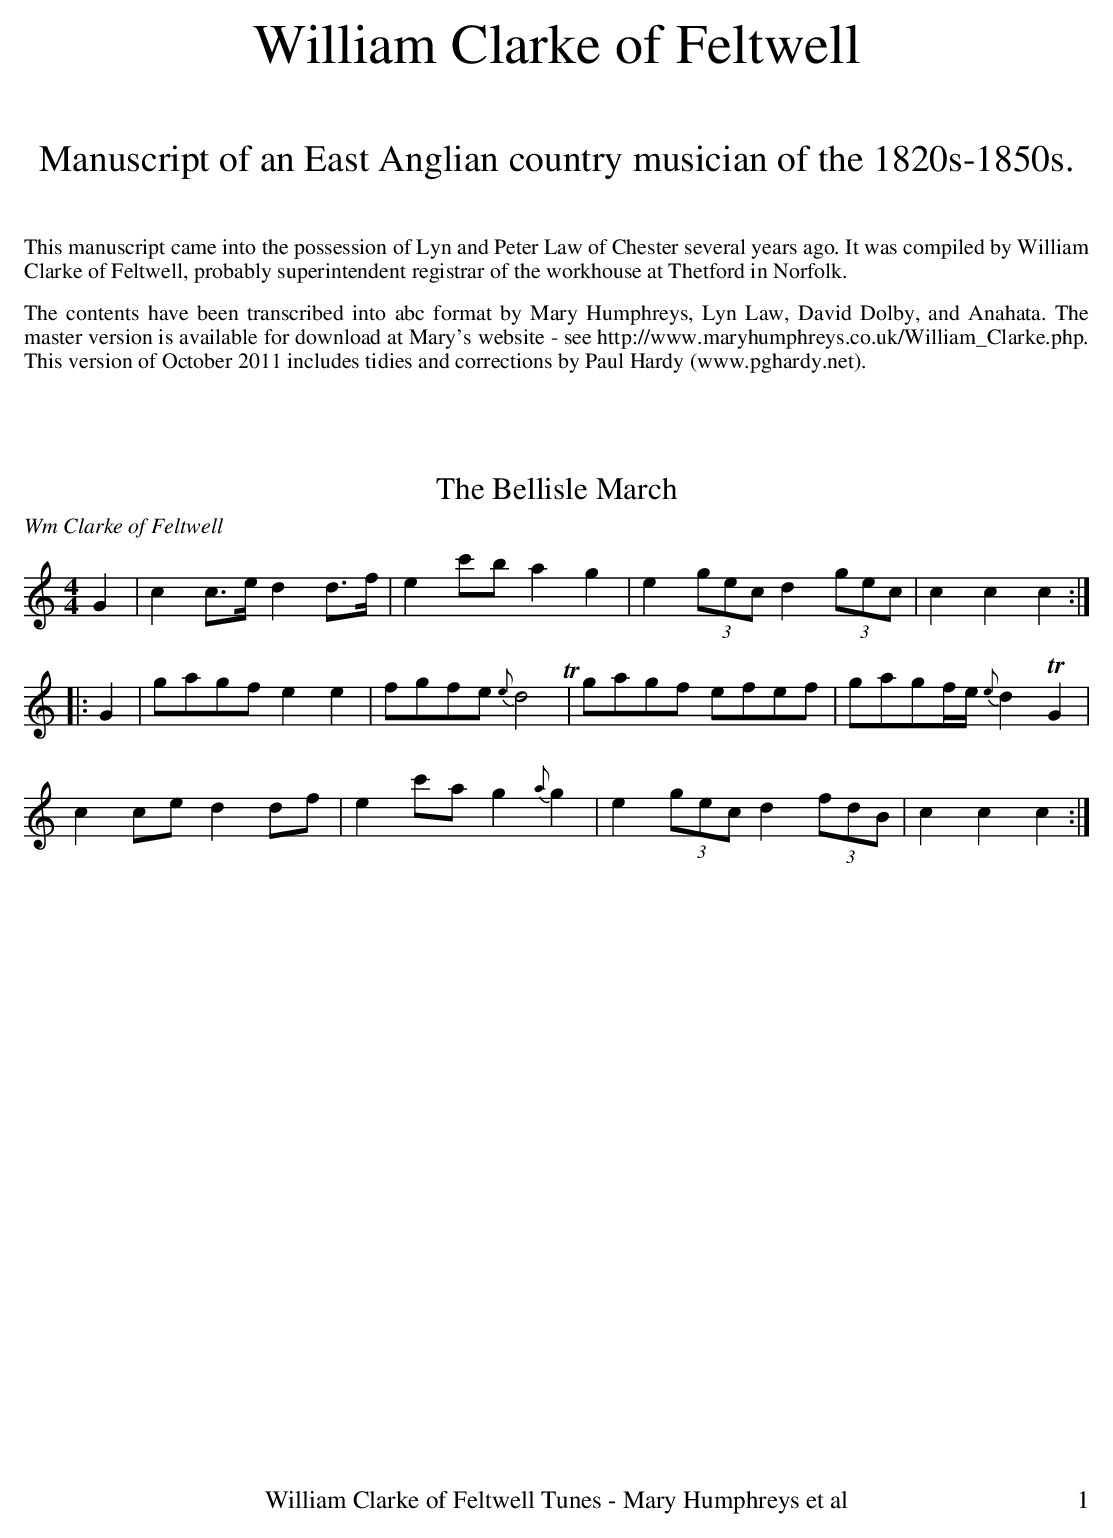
X:1
T:The Bellisle March
O:Wm Clarke of Feltwell
M:4/4
L:1/8
K:C
G2|c2 c>e d2 d>f|e2 c'b a2g2|e2 (3gec d2 (3gec|c2c2c2:|
|:G2|gagf e2 e2|fgfe {e}d4!trill!|gagf efef|gagf/e/ {e}d2!trill! G2|
c2ce d2df|e2c'ag2 {a}g2|e2 (3gec d2 (3fdB|c2 c2 c2:|
